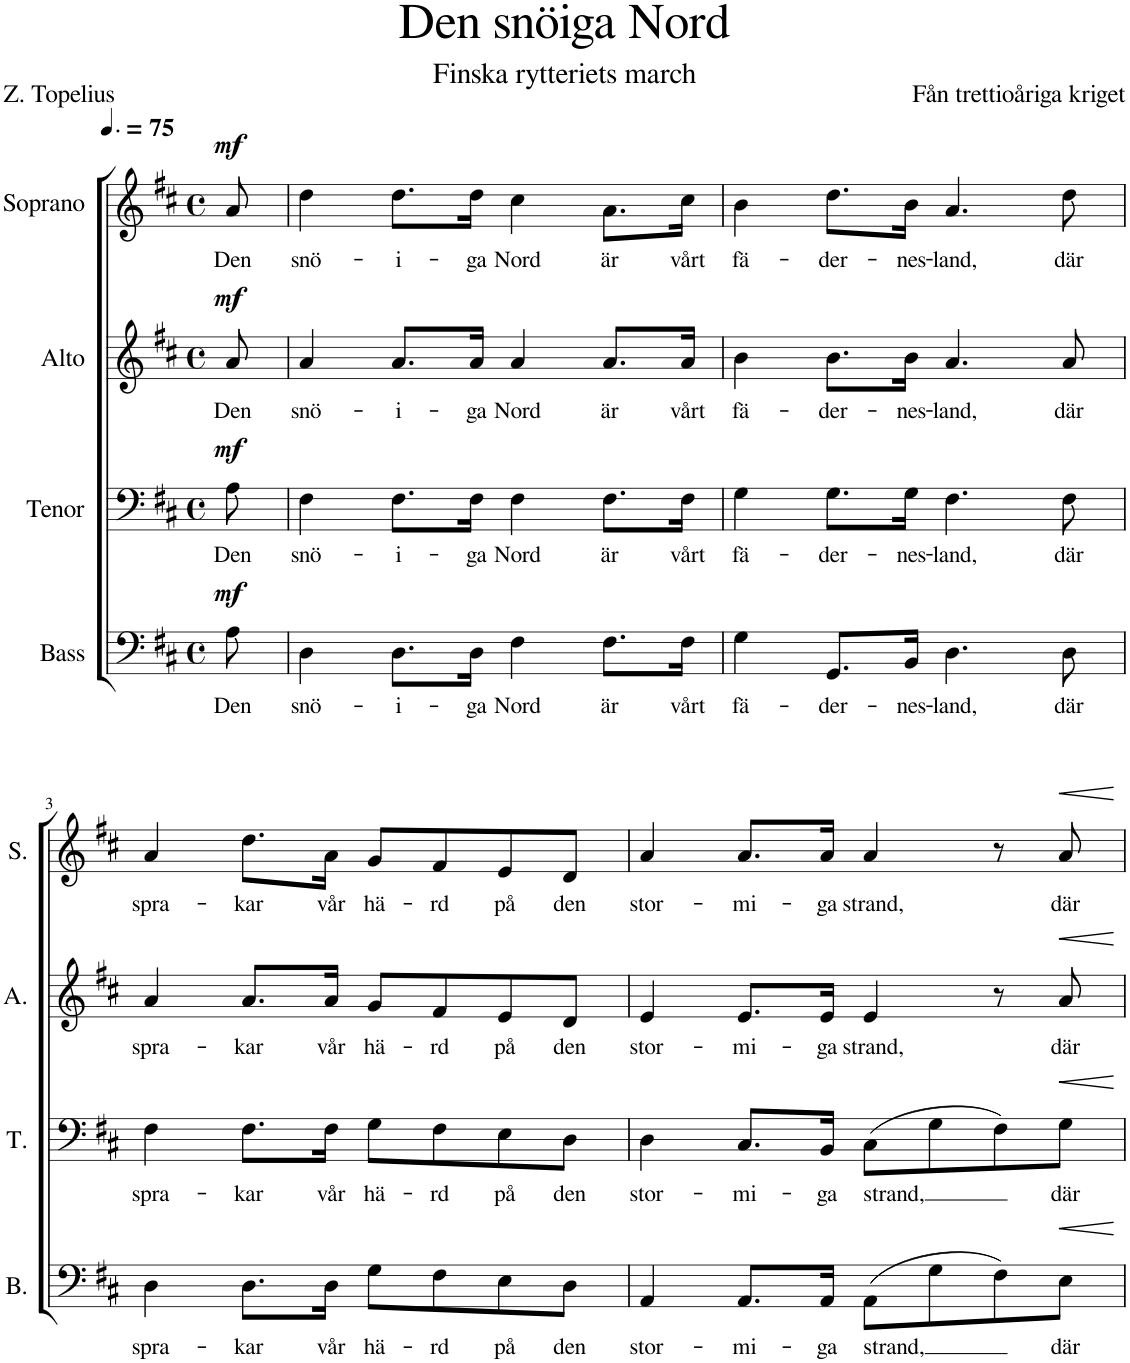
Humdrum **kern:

**kern	**text	**dynam	**kern	**text	**dynam	**kern	**text	**dynam	**kern	**text	**dynam
*part4	*part4	*part4	*part3	*part3	*part3	*part2	*part2	*part2	*part1	*part1	*part1
*staff4	*staff4	*staff4	*staff3	*staff3	*staff3	*staff2	*staff2	*staff2	*staff1	*staff1	*staff1
*I"Bass	*	*	*I"Tenor	*	*	*I"Alto	*	*	*I"Soprano	*	*
*I'B.	*	*	*I'T.	*	*	*I'A.	*	*	*I'S.	*	*
*clefF4	*	*	*clefF4	*	*	*clefG2	*	*	*clefG2	*	*
*k[f#c#]	*	*	*k[f#c#]	*	*	*k[f#c#]	*	*	*k[f#c#]	*	*
*M4/4	*	*	*M4/4	*	*	*M4/4	*	*	*M4/4	*	*
*met(c)	*	*	*met(c)	*	*	*met(c)	*	*	*met(c)	*	*
*MM113	*	*	*MM113	*	*	*MM113	*	*	*MM113	*	*
=	=	=	=	=	=	=	=	=	=	=	=
!	!LO:LY:b	!LO:DY:a	!	!LO:LY:b	!LO:DY:a	!	!LO:LY:b	!LO:DY:a	!	!LO:LY:b	!LO:DY:a
8A\	Den	mf	8A\	Den	mf	8a/	Den	mf	8a/	Den	mf
=1	=1	=1	=1	=1	=1	=1	=1	=1	=1	=1	=1
!	!LO:LY:b	!	!	!LO:LY:b	!	!	!LO:LY:b	!	!	!LO:LY:b	!
4D\	snö-	.	4F#\	snö-	.	4a/	snö-	.	4dd\	snö-	.
!	!LO:LY:b	!	!	!LO:LY:b	!	!	!LO:LY:b	!	!	!LO:LY:b	!
8.D\L	-i-	.	8.F#\L	-i-	.	8.a/L	-i-	.	8.dd\L	-i-	.
!	!LO:LY:b	!	!	!LO:LY:b	!	!	!LO:LY:b	!	!	!LO:LY:b	!
16D\Jk	-ga	.	16F#\Jk	-ga	.	16a/Jk	-ga	.	16dd\Jk	-ga	.
!	!LO:LY:b	!	!	!LO:LY:b	!	!	!LO:LY:b	!	!	!LO:LY:b	!
4F#\	Nord	.	4F#\	Nord	.	4a/	Nord	.	4cc#\	Nord	.
!	!LO:LY:b	!	!	!LO:LY:b	!	!	!LO:LY:b	!	!	!LO:LY:b	!
8.F#\L	är	.	8.F#\L	är	.	8.a/L	är	.	8.a\L	är	.
!	!LO:LY:b	!	!	!LO:LY:b	!	!	!LO:LY:b	!	!	!LO:LY:b	!
16F#\Jk	vårt	.	16F#\Jk	vårt	.	16a/Jk	vårt	.	16cc#\Jk	vårt	.
=2	=2	=2	=2	=2	=2	=2	=2	=2	=2	=2	=2
!	!LO:LY:b	!	!	!LO:LY:b	!	!	!LO:LY:b	!	!	!LO:LY:b	!
4G\	fä-	.	4G\	fä-	.	4b\	fä-	.	4b\	fä-	.
!	!LO:LY:b	!	!	!LO:LY:b	!	!	!LO:LY:b	!	!	!LO:LY:b	!
8.GG/L	-der-	.	8.G\L	-der-	.	8.b\L	-der-	.	8.dd\L	-der-	.
!	!LO:LY:b	!	!	!LO:LY:b	!	!	!LO:LY:b	!	!	!LO:LY:b	!
16BB/Jk	-nes-	.	16G\Jk	-nes-	.	16b\Jk	-nes-	.	16b\Jk	-nes-	.
!	!LO:LY:b	!	!	!LO:LY:b	!	!	!LO:LY:b	!	!	!LO:LY:b	!
4.D\	-land,	.	4.F#\	-land,	.	4.a/	-land,	.	4.a/	-land,	.
!	!LO:LY:b	!	!	!LO:LY:b	!	!	!LO:LY:b	!	!	!LO:LY:b	!
8D\	där	.	8F#\	där	.	8a/	där	.	8dd\	där	.
!!LO:LB:g=z
=3	=3	=3	=3	=3	=3	=3	=3	=3	=3	=3	=3
!	!LO:LY:b	!	!	!LO:LY:b	!	!	!LO:LY:b	!	!	!LO:LY:b	!
4D\	spra-	.	4F#\	spra-	.	4a/	spra-	.	4a/	spra-	.
!	!LO:LY:b	!	!	!LO:LY:b	!	!	!LO:LY:b	!	!	!LO:LY:b	!
8.D\L	-kar	.	8.F#\L	-kar	.	8.a/L	-kar	.	8.dd\L	-kar	.
!	!LO:LY:b	!	!	!LO:LY:b	!	!	!LO:LY:b	!	!	!LO:LY:b	!
16D\Jk	vår	.	16F#\Jk	vår	.	16a/Jk	vår	.	16a\Jk	vår	.
!	!LO:LY:b	!	!	!LO:LY:b	!	!	!LO:LY:b	!	!	!LO:LY:b	!
8G\L	hä-	.	8G\L	hä-	.	8g/L	hä-	.	8g/L	hä-	.
!	!LO:LY:b	!	!	!LO:LY:b	!	!	!LO:LY:b	!	!	!LO:LY:b	!
8F#\	-rd	.	8F#\	-rd	.	8f#/	-rd	.	8f#/	-rd	.
!	!LO:LY:b	!	!	!LO:LY:b	!	!	!LO:LY:b	!	!	!LO:LY:b	!
8E\	på	.	8E\	på	.	8e/	på	.	8e/	på	.
!	!LO:LY:b	!	!	!LO:LY:b	!	!	!LO:LY:b	!	!	!LO:LY:b	!
8D\J	den	.	8D\J	den	.	8d/J	den	.	8d/J	den	.
=4	=4	=4	=4	=4	=4	=4	=4	=4	=4	=4	=4
!	!LO:LY:b	!	!	!LO:LY:b	!	!	!LO:LY:b	!	!	!LO:LY:b	!
4AA/	stor-	.	4D\	stor-	.	4e/	stor-	.	4a/	stor-	.
!	!LO:LY:b	!	!	!LO:LY:b	!	!	!LO:LY:b	!	!	!LO:LY:b	!
8.AA/L	-mi-	.	8.C#/L	-mi-	.	8.e/L	-mi-	.	8.a/L	-mi-	.
!	!LO:LY:b	!	!	!LO:LY:b	!	!	!LO:LY:b	!	!	!LO:LY:b	!
16AA/Jk	-ga	.	16BB/Jk	-ga	.	16e/Jk	-ga	.	16a/Jk	-ga	.
!	!LO:LY:b	!	!	!LO:LY:b	!	!	!LO:LY:b	!	!	!LO:LY:b	!
(8AA\L	strand,	.	(8C#\L	strand,	.	4e/	strand,	.	4a/	strand,	.
8G\	.	.	8G\	.	.	.	.	.	.	.	.
8F#\)	.	.	8F#\)	.	.	8r	.	.	8r	.	.
!	!LO:LY:b	!LO:HP:b	!	!LO:LY:b	!LO:HP:b	!	!LO:LY:b	!LO:HP:b	!	!LO:LY:b	!LO:HP:b
8E\J	där	<	8G\J	där	<	8a/	där	<	8a/	där	<
.	.	[	.	.	[	.	.	[	.	.	[
=	=	=	=	=	=	=	=	=	=	=	=
*-	*-	*-	*-	*-	*-	*-	*-	*-	*-	*-	*-
